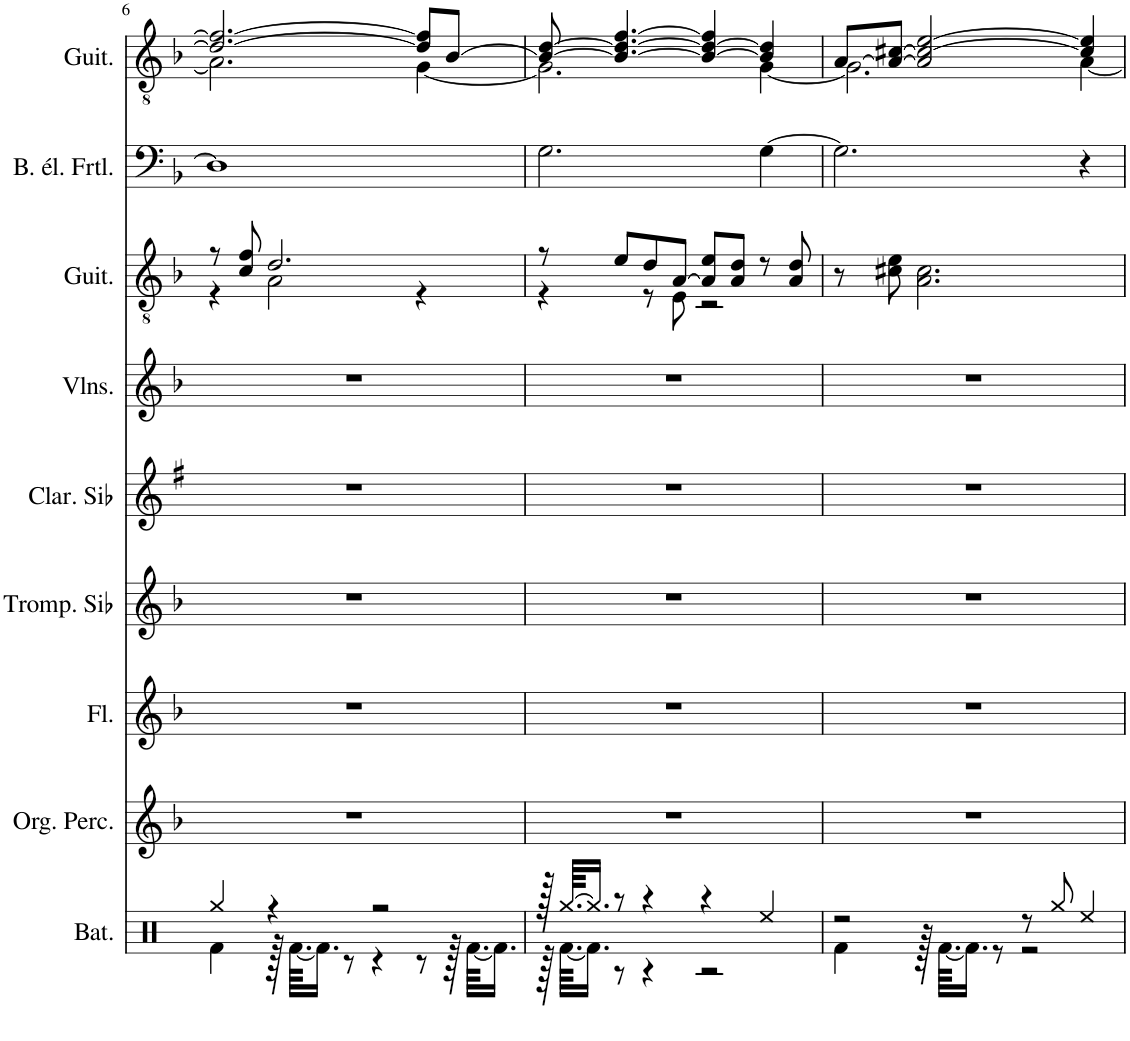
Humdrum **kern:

**kern	**kern	**kern	**kern	**kern	**kern	**kern	**kern	**kern
*part9	*part8	*part7	*part6	*part5	*part4	*part3	*part2	*part1
*staff9	*staff8	*staff7	*staff6	*staff5	*staff4	*staff3	*staff2	*staff1
*I"Batterie, Drums	*I"Orgue percussif, Percussive Organ	*I"Flûte, Flute	*I"Trompette en Sib, Trumpet	*I"Clarinette en Sib	*I"Violons, String Ensemble 1	*I"Guitare acoustique, Electric Guitar (jazz)	*I"Basse électrique fretless, Fretless Bass	*I"Guitare classique, Acoustic Guitar (nylon)
*I'Bat.	*I'Org. Perc.	*I'Fl.	*I'Tromp. Sib	*I'Clar. Sib	*I'Vlns.	*I'Guit.	*I'B. él. Frtl.	*I'Guit.
!!LO:PB:g=z
*clefX	*clefG2	*clefG2	*clefG2	*clefG2	*clefG2	*clefGv2	*clefF4	*clefGv2
*	*	*	*Trd1c2	*Trd1c2	*	*	*Trd7c12	*
*k[]	*k[b-]	*k[b-]	*k[b-]	*k[f#]	*k[b-]	*k[b-]	*k[b-]	*k[b-]
*M4/4	*M4/4	*M4/4	*M4/4	*M4/4	*M4/4	*M4/4	*M4/4	*M4/4
=6	=6	=6	=6	=6	=6	=6	=6	=6
*^	*	*	*	*	*	*^	*	*^
4Rgg/	4Rf\	1r	1r	1r	1r	1r	8r	4r	1D]	2.d/_ 2.f/_	2.A\]
.	.	.	.	.	.	.	8c/ 8f/	.	.	.	.
4r	128r	.	.	.	.	.	2.d/	2A\	.	.	.
.	[64.Rf\KKLL	.	.	.	.	.	.	.	.	.	.
.	16.Rf\JJ]	.	.	.	.	.	.	.	.	.	.
.	8r	.	.	.	.	.	.	.	.	.	.
2r	4r	.	.	.	.	.	.	.	.	.	.
.	8r	.	.	.	.	.	.	4r	.	8d/] 8f/]L	[4G\
.	128r	.	.	.	.	.	.	.	.	[8B-/J	.
.	[64.Rf\KKLL	.	.	.	.	.	.	.	.	.	.
.	16.Rf\JJ]	.	.	.	.	.	.	.	.	.	.
=7	=7	=7	=7	=7	=7	=7	=7	=7	=7	=7	=7
128r	128r	1r	1r	1r	1r	1r	8r	4r	2.G\	8B-/_ [8d/	2.G\]
[64.Rgg/KKLL	[64.Rf\KKLL	.	.	.	.	.	.	.	.	.	.
16.Rgg/JJ]	16.Rf\JJ]	.	.	.	.	.	.	.	.	.	.
8r	8r	.	.	.	.	.	8e/L	.	.	4.B-/_ 4.d/_ [4.f/	.
4r	4r	.	.	.	.	.	8d/	8r	.	.	.
.	.	.	.	.	.	.	[8A/J	8E\	.	.	.
4r	2r	.	.	.	.	.	8A/] 8e/L	2r	.	4B-/_ 4d/_ 4f/]	.
.	.	.	.	.	.	.	8A/ 8d/J	.	.	.	.
4Ree/	.	.	.	.	.	.	8r	.	[4G\	4B-/] 4d/]	[4G\
.	.	.	.	.	.	.	8A/ 8d/	.	.	.	.
*	*	*	*	*	*	*	*v	*v	*	*	*
=8	=8	=8	=8	=8	=8	=8	=8	=8	=8	=8
2r	4Rf\	1r	1r	1r	1r	1r	8r	2.G\]	[8A/L	2.G\]
.	.	.	.	.	.	.	8c#X\ 8e\	.	8A/_ [8c#X/J	.
.	128r	.	.	.	.	.	2.A\ 2.c#\	.	2A/] 2c#/_ [2e/	.
.	[64.Rf\KKLL	.	.	.	.	.	.	.	.	.
.	16.Rf\JJ]	.	.	.	.	.	.	.	.	.
.	8r	.	.	.	.	.	.	.	.	.
8r	2r	.	.	.	.	.	.	.	.	.
8Rgg/	.	.	.	.	.	.	.	.	.	.
4Ree/	.	.	.	.	.	.	.	4r	4c#/] 4e/]	[4A\
*v	*v	*	*	*	*	*	*	*	*v	*v
=	=	=	=	=	=	=	=	=
*-	*-	*-	*-	*-	*-	*-	*-	*-
